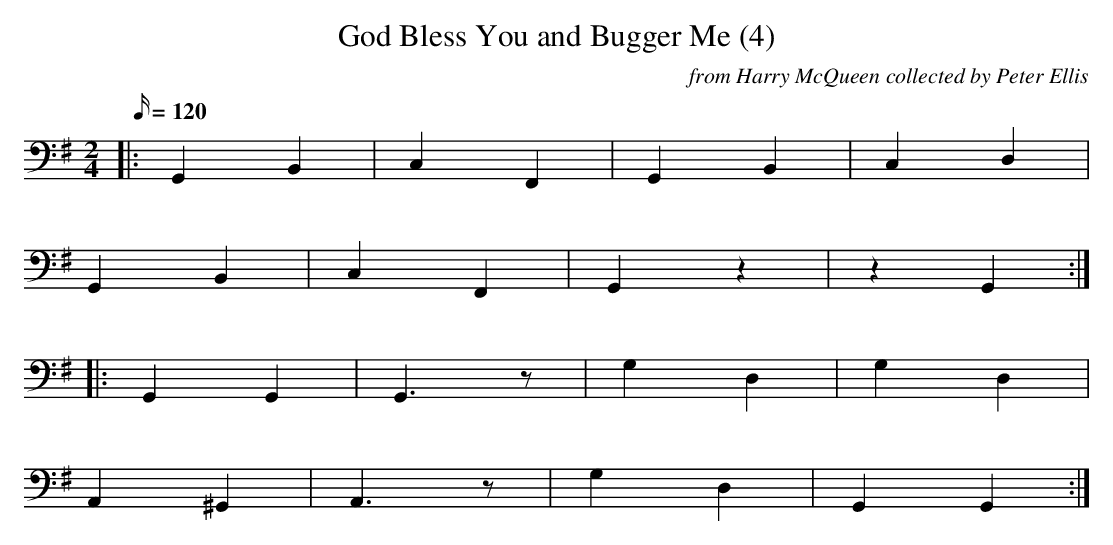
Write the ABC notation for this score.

X:1
T:God Bless You and Bugger Me (4)
M:2/4
L:1/16
Q:120
C:from Harry McQueen collected by Peter Ellis
K:G
|:G,,4B,,4|C,4F,,4|G,,4B,,4|C,4D,4|
G,,4B,,4|C,4F,,4|G,,4z4|z4 G,,4:|
|:G,,4G,,4|G,,6z2|G,4D,4|G,4D,4|
A,,4^G,,4|A,,6z2|G,4D,4|G,,4G,,4:|
